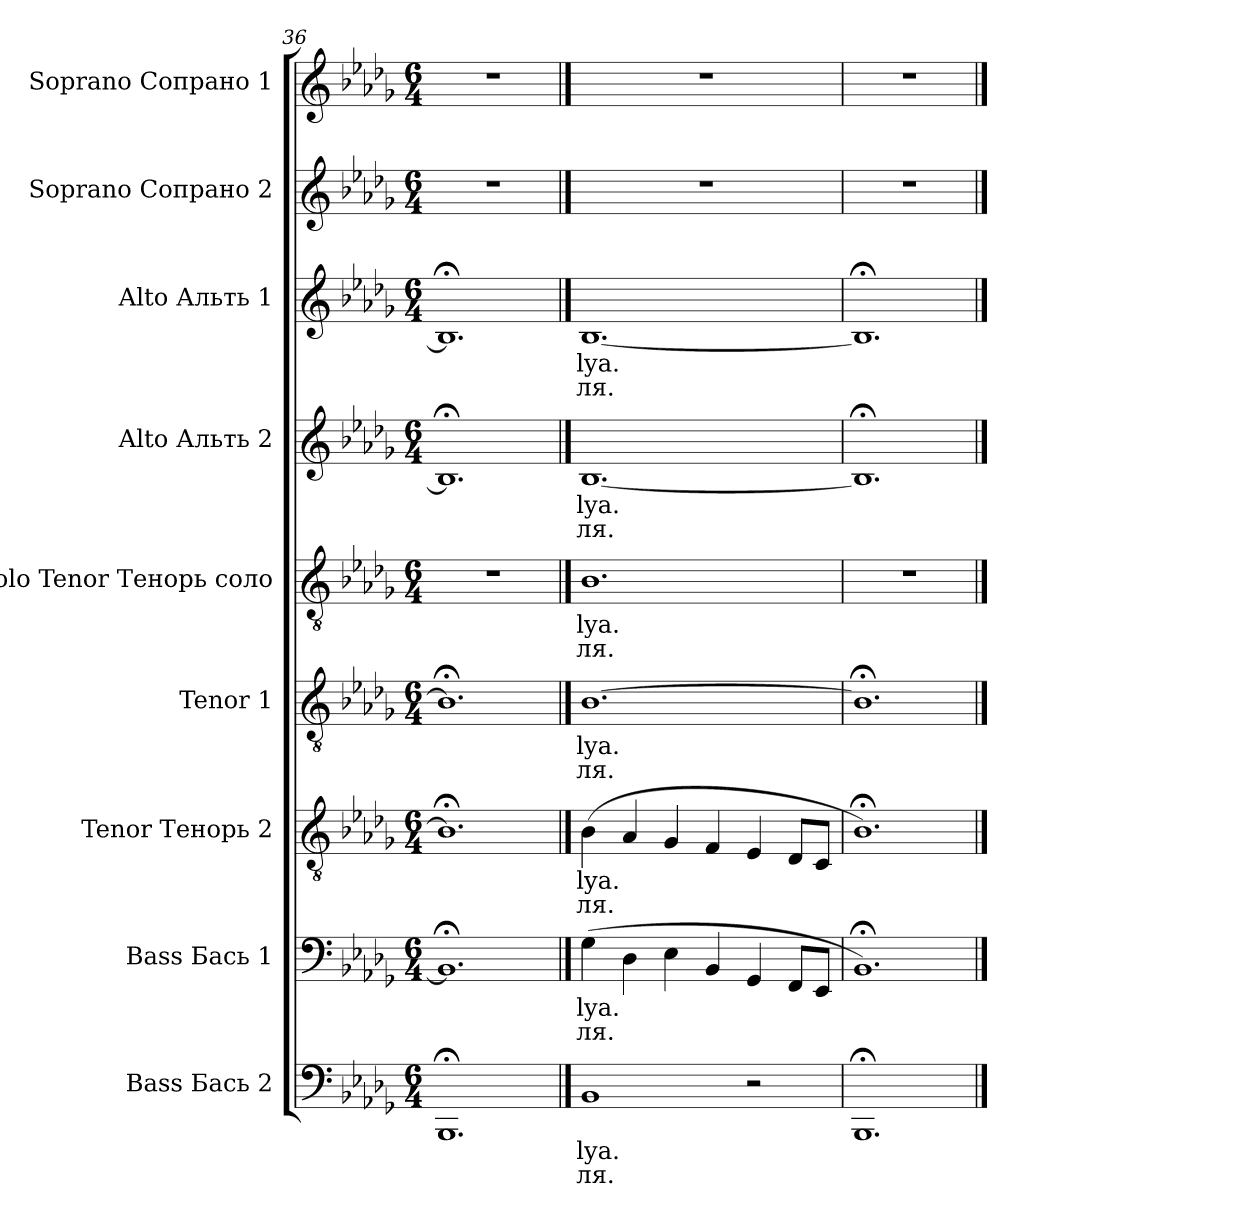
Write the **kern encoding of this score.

**kern	**text	**text	**kern	**text	**text	**kern	**text	**text	**kern	**text	**text	**kern	**text	**text	**kern	**text	**text	**kern	**text	**text	**kern	**kern
*part9	*part9	*part9	*part8	*part8	*part8	*part7	*part7	*part7	*part6	*part6	*part6	*part5	*part5	*part5	*part4	*part4	*part4	*part3	*part3	*part3	*part2	*part1
*staff9	*staff9	*staff9	*staff8	*staff8	*staff8	*staff7	*staff7	*staff7	*staff6	*staff6	*staff6	*staff5	*staff5	*staff5	*staff4	*staff4	*staff4	*staff3	*staff3	*staff3	*staff2	*staff1
*I"Bass Бась 2	*	*	*I"Bass Бась 1	*	*	*I"Tenor Тенорь 2	*	*	*I"Tenor 1	*	*	*I"Solo Tenor Тенорь соло	*	*	*I"Alto Альть 2	*	*	*I"Alto Альть 1	*	*	*I"Soprano Сопрано 2	*I"Soprano Сопрано 1
*I'B Б 2	*	*	*I'B Б 1	*	*	*I'T 2	*	*	*I'T 1	*	*	*I'ST	*	*	*I'A 2	*	*	*I'A 1	*	*	*I'S2 С 2	*I'S1 С 1
!!LO:PB:g=z
*clefF4	*	*	*clefF4	*	*	*clefGv2	*	*	*clefGv2	*	*	*clefGv2	*	*	*clefG2	*	*	*clefG2	*	*	*clefG2	*clefG2
*k[b-e-a-d-g-]	*	*	*k[b-e-a-d-g-]	*	*	*k[b-e-a-d-g-]	*	*	*k[b-e-a-d-g-]	*	*	*k[b-e-a-d-g-]	*	*	*k[b-e-a-d-g-]	*	*	*k[b-e-a-d-g-]	*	*	*k[b-e-a-d-g-]	*k[b-e-a-d-g-]
*D-:	*	*	*D-:	*	*	*D-:	*	*	*D-:	*	*	*D-:	*	*	*D-:	*	*	*D-:	*	*	*D-:	*D-:
*M6/4	*	*	*M6/4	*	*	*M6/4	*	*	*M6/4	*	*	*M6/4	*	*	*M6/4	*	*	*M6/4	*	*	*M6/4	*M6/4
=36	=36	=36	=36	=36	=36	=36	=36	=36	=36	=36	=36	=36	=36	=36	=36	=36	=36	=36	=36	=36	=36	=36
1.BBB-;<	.	.	1.BB-;<]	.	.	1.B-;<]	.	.	1.B-;<]	.	.	1.r	.	.	1.B-;<]	.	.	1.B-;<]	.	.	1.r	1.r
==37	==37	==37	==37	==37	==37	==37	==37	==37	==37	==37	==37	==37	==37	==37	==37	==37	==37	==37	==37	==37	==37	==37
!	!LO:LY:b	!LO:LY:b	!	!LO:LY:b	!LO:LY:b	!	!LO:LY:b	!LO:LY:b	!	!LO:LY:b	!LO:LY:b	!	!LO:LY:b	!LO:LY:b	!	!LO:LY:b	!LO:LY:b	!	!LO:LY:b	!LO:LY:b	!	!
1BB-	lya.	ля.	(>4G-\	lya.	ля.	(>4B-\	lya.	ля.	[1.B-	lya.	ля.	1.B-	lya.	ля.	[1.B-	lya.	ля.	[1.B-	lya.	ля.	1.r	1.r
.	.	.	4D-\	.	.	4A-/	.	.	.	.	.	.	.	.	.	.	.	.	.	.	.	.
.	.	.	4E-\	.	.	4G-/	.	.	.	.	.	.	.	.	.	.	.	.	.	.	.	.
.	.	.	4BB-/	.	.	4F/	.	.	.	.	.	.	.	.	.	.	.	.	.	.	.	.
2r	.	.	4GG-/	.	.	4E-/	.	.	.	.	.	.	.	.	.	.	.	.	.	.	.	.
.	.	.	8FF/L	.	.	8D-/L	.	.	.	.	.	.	.	.	.	.	.	.	.	.	.	.
.	.	.	8EE-/J	.	.	8C/J	.	.	.	.	.	.	.	.	.	.	.	.	.	.	.	.
=38	=38	=38	=38	=38	=38	=38	=38	=38	=38	=38	=38	=38	=38	=38	=38	=38	=38	=38	=38	=38	=38	=38
1.BBB-;<	.	.	1.BB-;<)	.	.	1.B-;<)	.	.	1.B-;<]	.	.	1.r	.	.	1.B-;<]	.	.	1.B-;<]	.	.	1.r	1.r
==	==	==	==	==	==	==	==	==	==	==	==	==	==	==	==	==	==	==	==	==	==	==
*-	*-	*-	*-	*-	*-	*-	*-	*-	*-	*-	*-	*-	*-	*-	*-	*-	*-	*-	*-	*-	*-	*-
